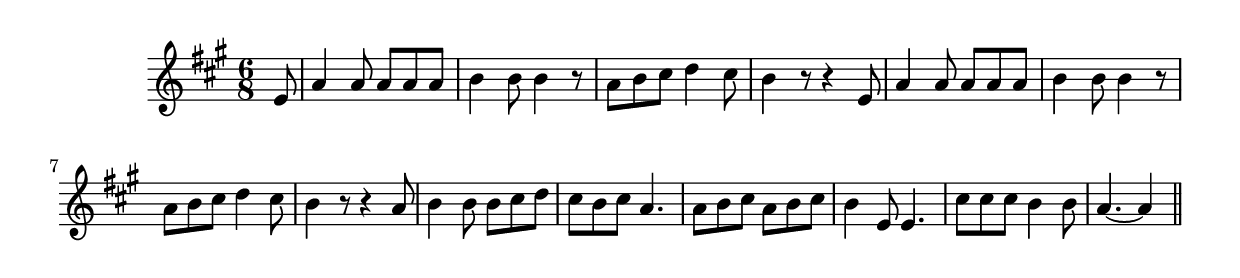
\version "2.19.49"
%{\header {
  title = "folk song"
  composer = "anonymous"
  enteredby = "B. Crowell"
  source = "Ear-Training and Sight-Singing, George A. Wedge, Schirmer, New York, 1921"
}%}
\score{{\key a \major
\time 6/8
%{\tempo 4=70
%}\relative e' {
  \partial 8
  e8 | a4 a8 a a a | b4 b8 b4 r8 | a8 b cis d4 cis8 | b4 r8 r4 e,8 |
     | a4 a8 a a a | b4 b8 b4 r8 | a8 b cis d4 cis8 | b4 r8 r4 a8 |
     | b4 b8 b cis d | cis8 b cis a4. | a8 b cis a b cis | b4 e,8 e4. | cis'8 cis cis b4 b8 a4.~a4
  \bar "||"
}

}}